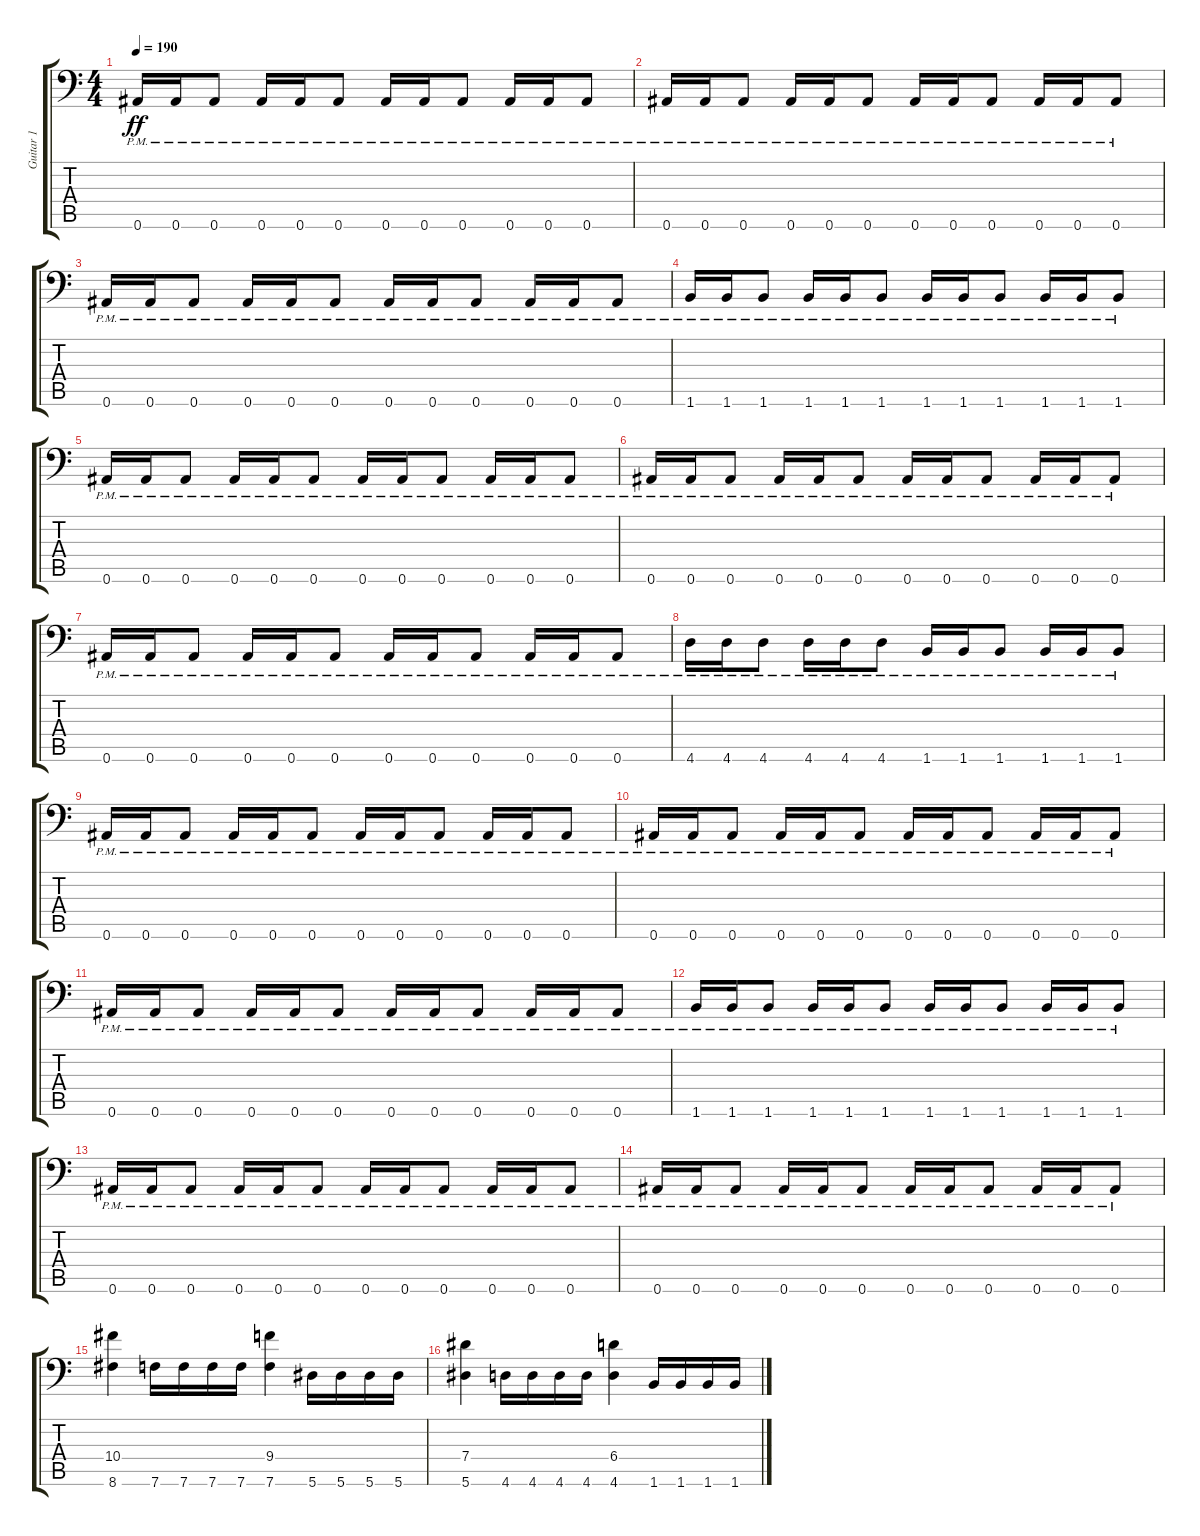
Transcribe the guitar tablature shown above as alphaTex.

\track ("Guitar 1" "Guitar 1") {instrument distortionguitar}
\staff {score tabs}
\tuning (Bb3 F3 Db3 Ab2 Eb2 Bb1) {hide}
\ts (4 4)
\tempo 190
\clef f4
\ks c
0.6{pm}.16{dy ff instrument distortionguitar} 0.6{pm}.16 0.6{pm}.8 0.6{pm}.16 0.6{pm}.16 0.6{pm}.8 0.6{pm}.16 0.6{pm}.16 0.6{pm}.8 0.6{pm}.16 0.6{pm}.16 0.6{pm}.8 |
0.6{pm}.16 0.6{pm}.16 0.6{pm}.8 0.6{pm}.16 0.6{pm}.16 0.6{pm}.8 0.6{pm}.16 0.6{pm}.16 0.6{pm}.8 0.6{pm}.16 0.6{pm}.16 0.6{pm}.8 |
0.6{pm}.16 0.6{pm}.16 0.6{pm}.8 0.6{pm}.16 0.6{pm}.16 0.6{pm}.8 0.6{pm}.16 0.6{pm}.16 0.6{pm}.8 0.6{pm}.16 0.6{pm}.16 0.6{pm}.8 |
1.6{pm}.16 1.6{pm}.16 1.6{pm}.8 1.6{pm}.16 1.6{pm}.16 1.6{pm}.8 1.6{pm}.16 1.6{pm}.16 1.6{pm}.8 1.6{pm}.16 1.6{pm}.16 1.6{pm}.8 |
0.6{pm}.16 0.6{pm}.16 0.6{pm}.8 0.6{pm}.16 0.6{pm}.16 0.6{pm}.8 0.6{pm}.16 0.6{pm}.16 0.6{pm}.8 0.6{pm}.16 0.6{pm}.16 0.6{pm}.8 |
0.6{pm}.16 0.6{pm}.16 0.6{pm}.8 0.6{pm}.16 0.6{pm}.16 0.6{pm}.8 0.6{pm}.16 0.6{pm}.16 0.6{pm}.8 0.6{pm}.16 0.6{pm}.16 0.6{pm}.8 |
0.6{pm}.16 0.6{pm}.16 0.6{pm}.8 0.6{pm}.16 0.6{pm}.16 0.6{pm}.8 0.6{pm}.16 0.6{pm}.16 0.6{pm}.8 0.6{pm}.16 0.6{pm}.16 0.6{pm}.8 |
4.6{pm}.16 4.6{pm}.16 4.6{pm}.8 4.6{pm}.16 4.6{pm}.16 4.6{pm}.8 1.6{pm}.16 1.6{pm}.16 1.6{pm}.8 1.6{pm}.16 1.6{pm}.16 1.6{pm}.8 |
0.6{pm}.16 0.6{pm}.16 0.6{pm}.8 0.6{pm}.16 0.6{pm}.16 0.6{pm}.8 0.6{pm}.16 0.6{pm}.16 0.6{pm}.8 0.6{pm}.16 0.6{pm}.16 0.6{pm}.8 |
0.6{pm}.16 0.6{pm}.16 0.6{pm}.8 0.6{pm}.16 0.6{pm}.16 0.6{pm}.8 0.6{pm}.16 0.6{pm}.16 0.6{pm}.8 0.6{pm}.16 0.6{pm}.16 0.6{pm}.8 |
0.6{pm}.16 0.6{pm}.16 0.6{pm}.8 0.6{pm}.16 0.6{pm}.16 0.6{pm}.8 0.6{pm}.16 0.6{pm}.16 0.6{pm}.8 0.6{pm}.16 0.6{pm}.16 0.6{pm}.8 |
1.6{pm}.16 1.6{pm}.16 1.6{pm}.8 1.6{pm}.16 1.6{pm}.16 1.6{pm}.8 1.6{pm}.16 1.6{pm}.16 1.6{pm}.8 1.6{pm}.16 1.6{pm}.16 1.6{pm}.8 |
0.6{pm}.16 0.6{pm}.16 0.6{pm}.8 0.6{pm}.16 0.6{pm}.16 0.6{pm}.8 0.6{pm}.16 0.6{pm}.16 0.6{pm}.8 0.6{pm}.16 0.6{pm}.16 0.6{pm}.8 |
0.6{pm}.16 0.6{pm}.16 0.6{pm}.8 0.6{pm}.16 0.6{pm}.16 0.6{pm}.8 0.6{pm}.16 0.6{pm}.16 0.6{pm}.8 0.6{pm}.16 0.6{pm}.16 0.6{pm}.8 |
(10.4 8.6).4 7.6.16 7.6.16 7.6.16 7.6.16 (9.4 7.6).4 5.6.16 5.6.16 5.6.16 5.6.16 |
(7.4 5.6).4 4.6.16 4.6.16 4.6.16 4.6.16 (6.4 4.6).4 1.6.16 1.6.16 1.6.16 1.6.16
